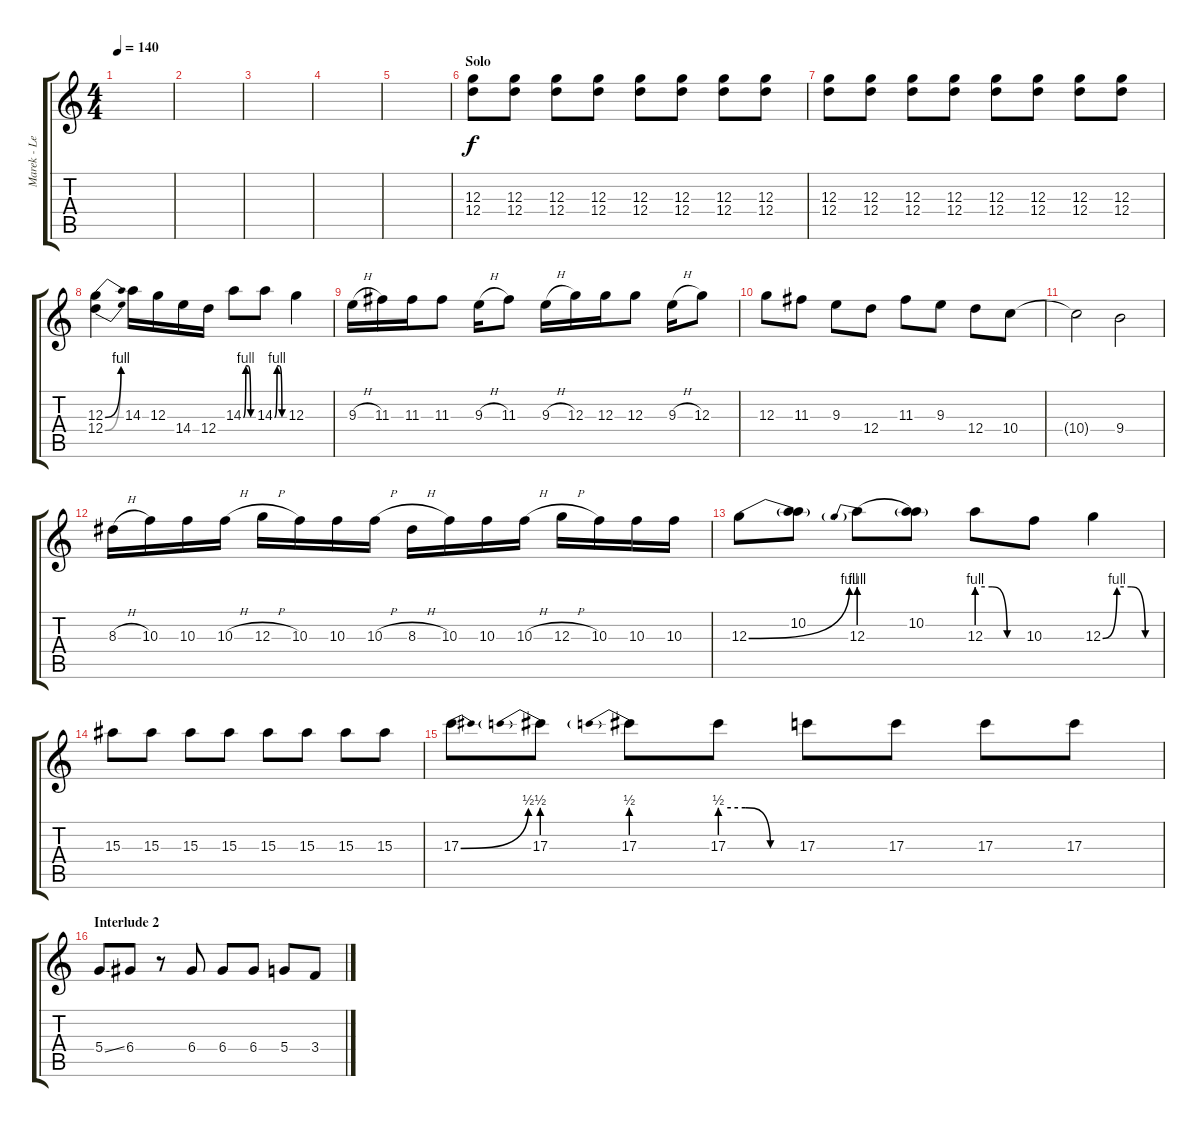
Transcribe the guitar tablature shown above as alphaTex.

\track ("Marek - Lead Guitar" "Marek - Le") {instrument overdrivenguitar}
\staff {score tabs}
\tuning (E4 B3 G3 D3 A2 E2) {hide}
\ts (4 4)
\tempo 140
\clef g2
\ks c
|
|
|
|
|
\section ("" "Solo")
(12.3 12.4).8 (12.3 12.4).8 (12.3 12.4).8 (12.3 12.4).8 (12.3 12.4).8 (12.3 12.4).8 (12.3 12.4).8 (12.3 12.4).8 |
(12.3 12.4).8 (12.3 12.4).8 (12.3 12.4).8 (12.3 12.4).8 (12.3 12.4).8 (12.3 12.4).8 (12.3 12.4).8 (12.3 12.4).8 |
(12.3{be (bend 0 0 60 4)} 12.4{be (bend 0 0 60 4)}).4 14.3.16 12.3.16 14.4.16 12.4.16 14.3{be (custom 0 0 15 4 30 4 45 0 60 0)}.8 14.3{be (custom 0 0 15 4 30 4 45 0 60 0)}.8 12.3.4 |
9.3{h}.16 11.3.16 11.3.16 11.3.8 9.3{h}.16 11.3.8 9.3{h}.16 12.3.16 12.3.16 12.3.8 9.3{h}.16 12.3.8 |
12.3.8 11.3.8 9.3.8 12.4.8 11.3.8 9.3.8 12.4.8 10.4.8 |
10.4{t}.2 9.4.2 |
8.3{h}.16 10.3.16 10.3.16 10.3{h}.16 12.3{h}.16 10.3.16 10.3.16 10.3{h}.16 8.3{h}.16 10.3.16 10.3.16 10.3{h}.16 12.3{h}.16 10.3.16 10.3.16 10.3.16 |
12.3{be (bend 0 0 60 4)}.8 (10.2 12.3{t}).8 12.3{be (prebend 0 4 60 4)}.8 (10.2 12.3{t}).8 12.3{be (custom 0 4 20 4 40 0 60 0)}.8 10.3.8 12.3{be (custom 0 0 15 4 30 4 45 0 60 0)}.4 |
15.3.8 15.3.8 15.3.8 15.3.8 15.3.8 15.3.8 15.3.8 15.3.8 |
17.3{be (bend 0 0 60 2)}.8 17.3{be (prebend 0 2 60 2)}.8 17.3{be (prebend 0 2 60 2)}.8 17.3{be (custom 0 2 20 2 40 0 60 0)}.8 17.3.8 17.3.8 17.3.8 17.3.8 |
\section ("" "Interlude 2")
5.4{ss}.8 6.4.8 r.8 6.4.8 6.4.8 6.4.8 5.4.8 3.4.8
